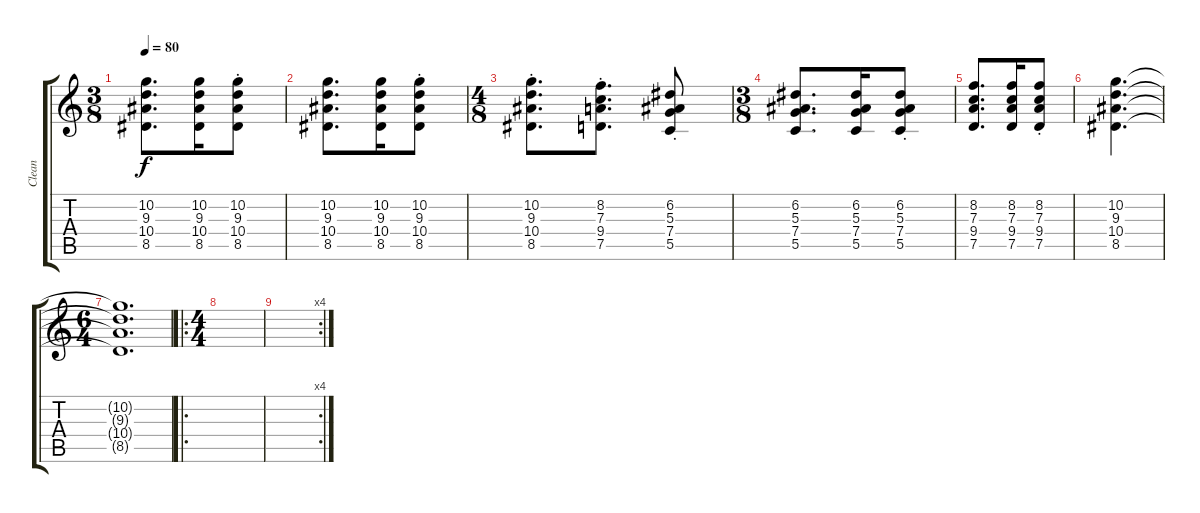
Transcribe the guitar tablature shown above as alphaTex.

\track ("Clean" "Clean") {instrument electricguitarclean}
\staff {score tabs}
\tuning (D4 A3 F3 C3 G2 D2) {hide}
\ts (3 8)
\tempo 80
\clef g2
\ks c
(10.2 9.3 10.4 8.5).8{d dy f} (10.2 9.3 10.4 8.5).16 (10.2{st} 9.3{st} 10.4{st} 8.5{st}).8 |
(10.2 9.3 10.4 8.5).8{d} (10.2 9.3 10.4 8.5).16 (10.2{st} 9.3{st} 10.4{st} 8.5{st}).8 |
\ts (4 8)
(10.2{st} 9.3{st} 10.4{st} 8.5{st}).8{d} (8.2{st} 7.3{st} 9.4{st} 7.5{st}).8{d} (6.2{st} 5.3{st} 7.4{st} 5.5{st}).8 |
\ts (3 8)
(6.2 5.3 7.4 5.5).8{d} (6.2 5.3 7.4 5.5).16 (6.2{st} 5.3{st} 7.4{st} 5.5{st}).8 |
(8.2 7.3 9.4 7.5).8{d} (8.2 7.3 9.4 7.5).16 (8.2{st} 7.3{st} 9.4{st} 7.5{st}).8 |
(10.2 9.3 10.4 8.5).4{d} |
\ts (6 4)
(10.2{t} 9.3{t} 10.4{t} 8.5{t}).1{d} |
\ro
\ts (4 4)
|
\rc 4
